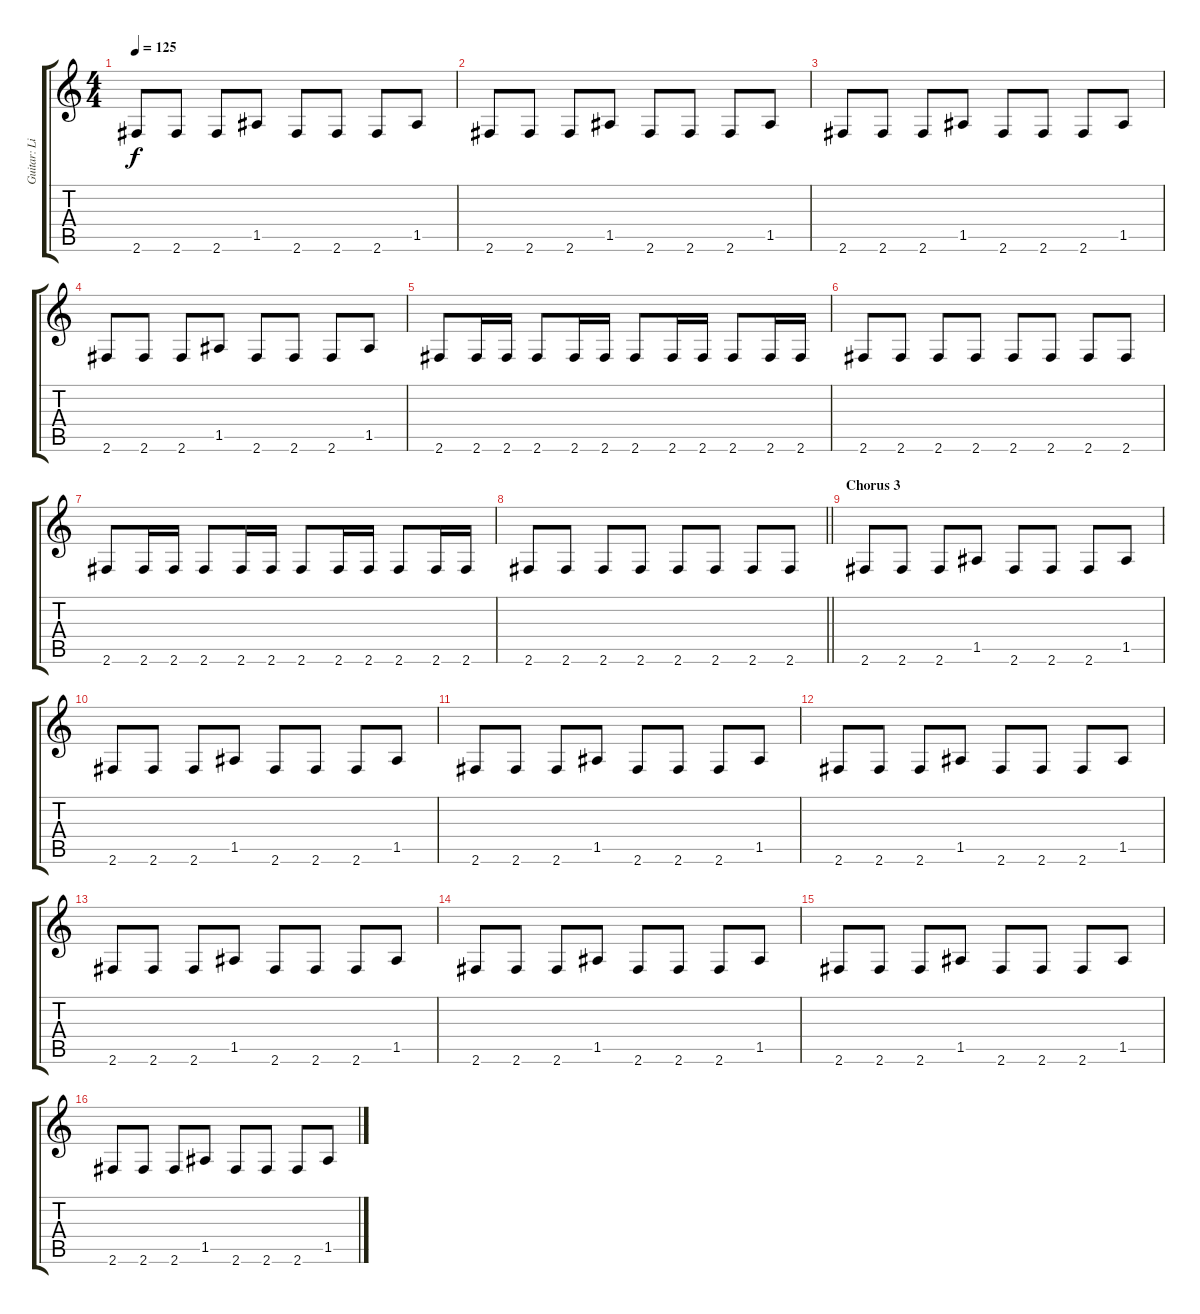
\track ("Guitar: Lindsey Buckingham " "Guitar: Li") {instrument electricguitarjazz}
\staff {score tabs}
\tuning (E4 B3 G3 D3 A2 E2) {hide}
\ts (4 4)
\tempo 125
\clef g2
\ks c
2.6.8{dy f} 2.6.8 2.6.8 1.5.8 2.6.8 2.6.8 2.6.8 1.5.8 |
2.6.8 2.6.8 2.6.8 1.5.8 2.6.8 2.6.8 2.6.8 1.5.8 |
2.6.8 2.6.8 2.6.8 1.5.8 2.6.8 2.6.8 2.6.8 1.5.8 |
2.6.8 2.6.8 2.6.8 1.5.8 2.6.8 2.6.8 2.6.8 1.5.8 |
2.6.8 2.6.16 2.6.16 2.6.8 2.6.16 2.6.16 2.6.8 2.6.16 2.6.16 2.6.8 2.6.16 2.6.16 |
2.6.8 2.6.8 2.6.8 2.6.8 2.6.8 2.6.8 2.6.8 2.6.8 |
2.6.8 2.6.16 2.6.16 2.6.8 2.6.16 2.6.16 2.6.8 2.6.16 2.6.16 2.6.8 2.6.16 2.6.16 |
\barLineRight lightlight
2.6.8 2.6.8 2.6.8 2.6.8 2.6.8 2.6.8 2.6.8 2.6.8 |
\section ("" "Chorus 3")
2.6.8 2.6.8 2.6.8 1.5.8 2.6.8 2.6.8 2.6.8 1.5.8 |
2.6.8 2.6.8 2.6.8 1.5.8 2.6.8 2.6.8 2.6.8 1.5.8 |
2.6.8 2.6.8 2.6.8 1.5.8 2.6.8 2.6.8 2.6.8 1.5.8 |
2.6.8 2.6.8 2.6.8 1.5.8 2.6.8 2.6.8 2.6.8 1.5.8 |
2.6.8 2.6.8 2.6.8 1.5.8 2.6.8 2.6.8 2.6.8 1.5.8 |
2.6.8 2.6.8 2.6.8 1.5.8 2.6.8 2.6.8 2.6.8 1.5.8 |
2.6.8 2.6.8 2.6.8 1.5.8 2.6.8 2.6.8 2.6.8 1.5.8 |
2.6.8 2.6.8 2.6.8 1.5.8 2.6.8 2.6.8 2.6.8 1.5.8
